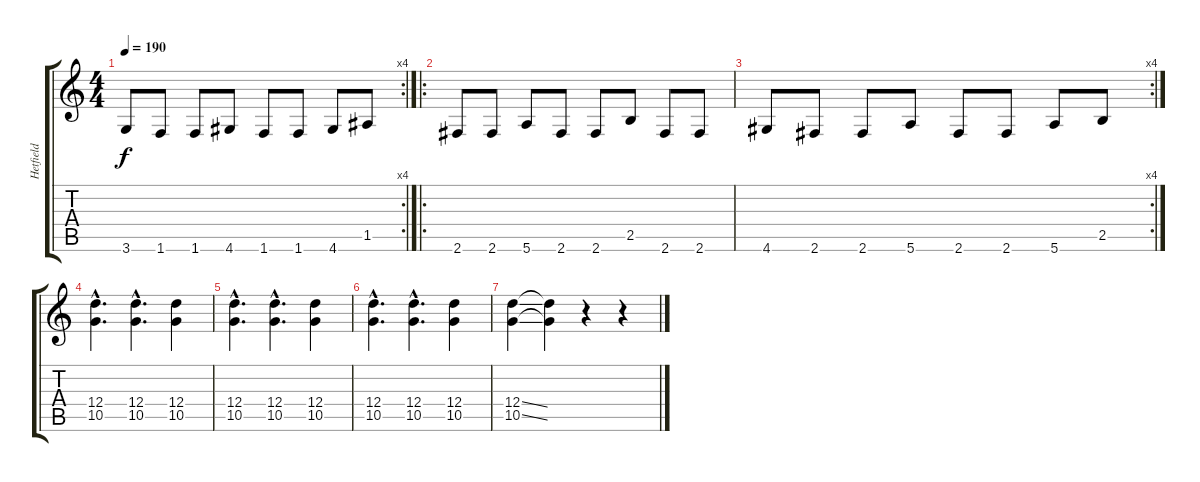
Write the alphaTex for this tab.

\track ("Hetfield" "Hetfield") {instrument distortionguitar}
\staff {score tabs}
\tuning (E4 B3 G3 D3 A2 E2) {hide}
\rc 4
\ts (4 4)
\tempo 190
\clef g2
\ks c
3.6.8{dy f} 1.6.8 1.6.8 4.6.8 1.6.8 1.6.8 4.6.8 1.5.8 |
\ro
2.6.8 2.6.8 5.6.8 2.6.8 2.6.8 2.5.8 2.6.8 2.6.8 |
\rc 4
4.6.8 2.6.8 2.6.8 5.6.8 2.6.8 2.6.8 5.6.8 2.5.8 |
(12.4{hac} 10.5{hac}).4{d} (12.4{hac} 10.5{hac}).4{d} (12.4 10.5).4 |
(12.4{hac} 10.5{hac}).4{d} (12.4{hac} 10.5{hac}).4{d} (12.4 10.5).4 |
(12.4{hac} 10.5{hac}).4{d} (12.4{hac} 10.5{hac}).4{d} (12.4 10.5).4 |
(12.4{ss} 10.5{ss}).4 (12.4{t} 10.5{t}).4 r.4 r.4
